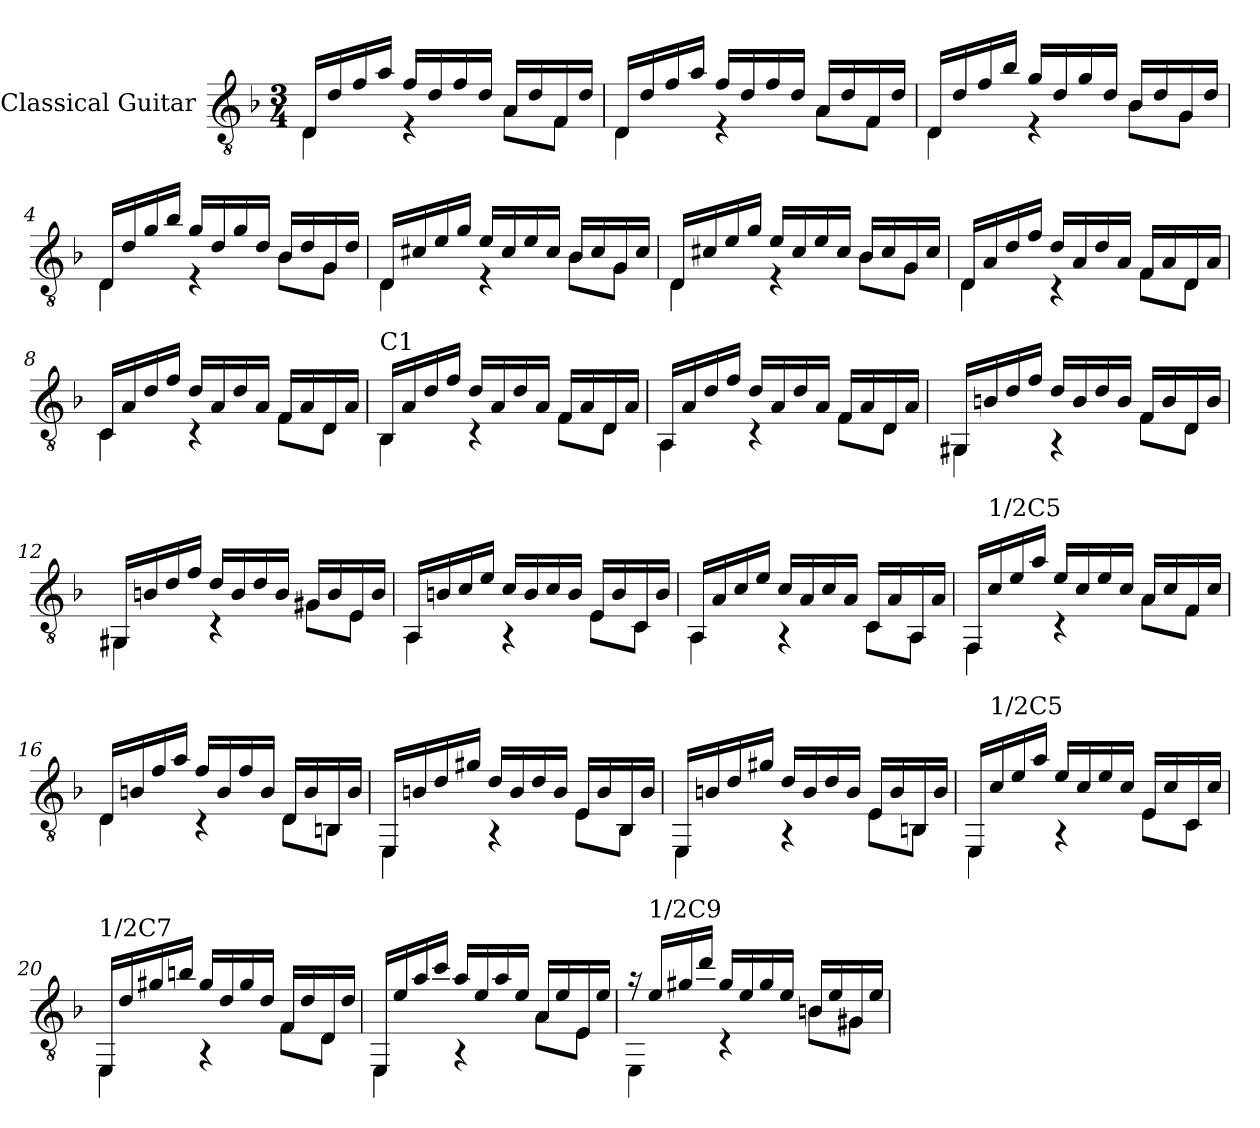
**kern
*part1
*staff1
*I"Classical Guitar
*I'Guit.
*clefGv2
*k[b-]
*M3/4
*MM80
=1
*^
16D/LL	4D<\
16d/	.
16f/	.
16a/JJ	.
16f/LL	4r
16d/	.
16f/	.
16d/JJ	.
16A/LL	8A<<<\L
16d/	.
16F/	8F<<<\J
16d/JJ	.
=2	=2
16D/LL	4D\
16d/	.
16f/	.
16a/JJ	.
16f/LL	4r
16d/	.
16f/	.
16d/JJ	.
16A/LL	8A\L
16d/	.
16F/	8F\J
16d/JJ	.
!!LO:LB:g=z	!!
=3	=3
16D/LL	4D\
16d/	.
16f/	.
16b-/JJ	.
16g/LL	4r
16d/	.
16g/	.
16d/JJ	.
16B-/LL	8B-<\L
16d/	.
16G/	8G<\J
16d/JJ	.
=4	=4
16D/LL	4D\
16d/	.
16g/	.
16b-/JJ	.
16g/LL	4r
16d/	.
16g/	.
16d/JJ	.
16B-/LL	8B-\L
16d/	.
16G/	8G\J
16d/JJ	.
=5	=5
16D/LL	4D\
16c#X/	.
16e/	.
16g/JJ	.
16e/LL	4r
16c#/	.
16e/	.
16c#/JJ	.
16B-/LL	8B-<\L
16c#/	.
16G/	8G<\J
16c#/JJ	.
!!LO:LB:g=z	!!
=6	=6
16D/LL	4D\
16c#X/	.
16e/	.
16g/JJ	.
16e/LL	4r
16c#/	.
16e/	.
16c#/JJ	.
16B-/LL	8B-\L
16c#/	.
16G/	8G\J
16c#/JJ	.
=7	=7
16D/LL	4D<\
16A/	.
16d/	.
16f/JJ	.
16d/LL	4r
16A/	.
16d/	.
16A/JJ	.
16F/LL	8F\L
16A/	.
16D/	8D\J
16A/JJ	.
=8	=8
16C/LL	4C<\
16A/	.
16d/	.
16f/JJ	.
16d/LL	4r
16A/	.
16d/	.
16A/JJ	.
16F/LL	8F<\L
16A/	.
16D/	8D<\J
16A/JJ	.
!!LO:LB:g=z	!!
=9	=9
!LO:TX:a:t=C1	!
16BB-/LL	4BB-\
16A/	.
16d/	.
16f/JJ	.
16d/LL	4r
16A/	.
16d/	.
16A/JJ	.
16F/LL	8F<\L
16A/	.
16D/	8D<\J
16A/JJ	.
=10	=10
16AA/LL	4AA<\
16A/	.
16d/	.
16f/JJ	.
16d/LL	4r
16A/	.
16d/	.
16A/JJ	.
16F/LL	8F\L
16A/	.
16D/	8D\J
16A/JJ	.
=11	=11
16GG#X/LL	4GG#<\
16Bn/	.
16d/	.
16f/JJ	.
16d/LL	4r
16B/	.
16d/	.
16B/JJ	.
16F/LL	8F<\L
16B/	.
16D/	8D<\J
16B/JJ	.
!!LO:LB:g=z	!!
=12	=12
16GG#X/LL	4GG#\
16Bn/	.
16d/	.
16f/JJ	.
16d/LL	4r
16B/	.
16d/	.
16B/JJ	.
16G#X/LL	8G#<\L
16B/	.
16E/	8E<\J
16B/JJ	.
=13	=13
16AA/LL	4AA\
16Bn/	.
16c/	.
16e/JJ	.
16c/LL	4r
16B/	.
16c/	.
16B/JJ	.
16E/LL	8E<\L
16B/	.
16C/	8C<\J
16B/JJ	.
=14	=14
16AA/LL	4AA<\
16A/	.
16c/	.
16e/JJ	.
16c/LL	4r
16A/	.
16c/	.
16A/JJ	.
16C/LL	8C<\L
16A/	.
16AA/	8AA<\J
16A/JJ	.
!!LO:LB:g=z	!!
=15	=15
16FF/LL	4FF<\
!LO:TX:a:t=1/2C5	!
16c/	.
16e/	.
16a/JJ	.
16e/LL	4r
16c/	.
16e/	.
16c/JJ	.
16A/LL	8A<\L
16c/	.
16F/	8F<\J
16c/JJ	.
=16	=16
16D/LL	4D\
16Bn/	.
16f/	.
16a/JJ	.
16f/LL	4r
16B/	.
16f/	.
16B/JJ	.
16D/LL	8D<\L
16B/	.
16BBn/	8BB<\J
16B/JJ	.
=17	=17
16EE/LL	4EE\
16Bn/	.
16d/	.
16g#X/JJ	.
16d/LL	4r
16B/	.
16d/	.
16B/JJ	.
16E/LL	8E\L
16B/	.
16BB-/	8BB-\J
16B/JJ	.
!!LO:LB:g=z	!!
=18	=18
16EE/LL	4EE\
16Bn/	.
16d/	.
16g#X/JJ	.
16d/LL	4r
16B/	.
16d/	.
16B/JJ	.
16E/LL	8E\L
16B/	.
16BBn/	8BB\J
16B/JJ	.
=19	=19
16EE/LL	4EE\
!LO:TX:a:t=1/2C5	!
16c/	.
16e/	.
16a/JJ	.
16e/LL	4r
16c/	.
16e/	.
16c/JJ	.
16E/LL	8E<\L
16c/	.
16C/	8C<\J
16c/JJ	.
=20	=20
!LO:TX:a:t=1/2C7	!
16EE/LL	4EE\
16d/	.
16g#X/	.
16bn/JJ	.
16g#/LL	4r
16d/	.
16g#/	.
16d/JJ	.
16F/LL	8F<\L
16d/	.
16D/	8D<\J
16d/JJ	.
!!LO:PB:g=z	!!
=21	=21
16EE/LL	4EE\
16e/	.
16a/	.
16cc/JJ	.
16a/LL	4r
16e/	.
16a/	.
16e/JJ	.
16A/LL	8A\L
16e/	.
16E/	8E\J
16e/JJ	.
=22	=22
16r	4EE\
!LO:TX:a:t=1/2C9	!
16e/LL	.
16g#X/	.
16dd/JJ	.
16g#/LL	4r
16e/	.
16g#/	.
16e/JJ	.
16Bn/LL	8B\L
16e/	.
16G#X/	8G#<\J
16e/JJ	.
*v	*v
=
*-
